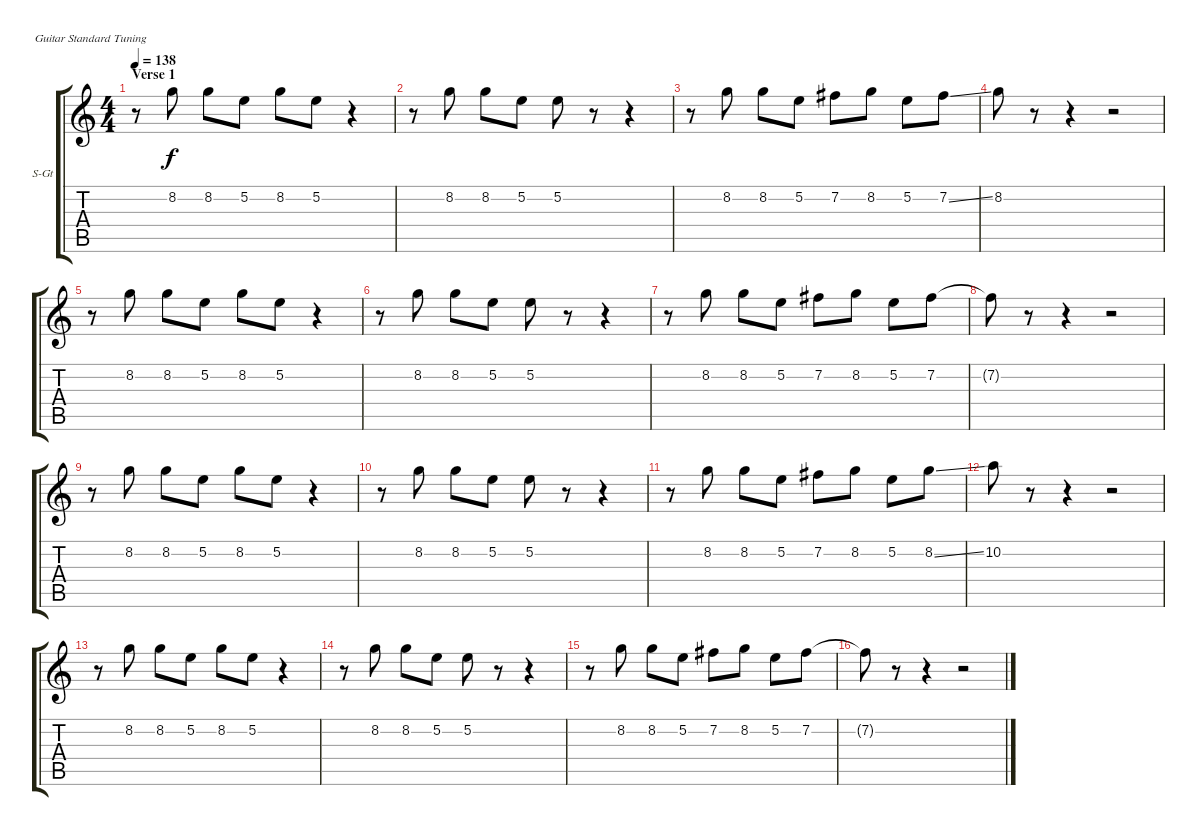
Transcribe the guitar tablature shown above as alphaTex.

\bracketExtendMode groupsimilarinstruments
\firstSystemTrackNameOrientation horizontal
\otherSystemsTrackNameOrientation horizontal
\track ("Kipelov" "S-Gt") {instrument tenorsax}
\staff {score tabs}
\tuning (E4 B3 G3 D3 A2 E2)
\displaytranspose 12
\ts (4 4)
\section ("" "Verse 1")
\tempo 138
\clef g2
\ks c
r.8{dy f} 8.2.8 8.2.8 5.2.8 8.2.8 5.2.8 r.4 |
r.8 8.2.8 8.2.8 5.2.8 5.2.8 r.8 r.4 |
r.8 8.2.8 8.2.8 5.2.8 7.2.8 8.2.8 5.2.8 7.2{ss}.8 |
8.2.8 r.8 r.4 r.2 |
r.8 8.2.8 8.2.8 5.2.8 8.2.8 5.2.8 r.4 |
r.8 8.2.8 8.2.8 5.2.8 5.2.8 r.8 r.4 |
r.8 8.2.8 8.2.8 5.2.8 7.2.8 8.2.8 5.2.8 7.2.8 |
7.2{t}.8 r.8 r.4 r.2 |
r.8 8.2.8 8.2.8 5.2.8 8.2.8 5.2.8 r.4 |
r.8 8.2.8 8.2.8 5.2.8 5.2.8 r.8 r.4 |
r.8 8.2.8 8.2.8 5.2.8 7.2.8 8.2.8 5.2.8 8.2{ss}.8 |
10.2.8 r.8 r.4 r.2 |
r.8 8.2.8 8.2.8 5.2.8 8.2.8 5.2.8 r.4 |
r.8 8.2.8 8.2.8 5.2.8 5.2.8 r.8 r.4 |
r.8 8.2.8 8.2.8 5.2.8 7.2.8 8.2.8 5.2.8 7.2.8 |
7.2{t}.8 r.8 r.4 r.2
